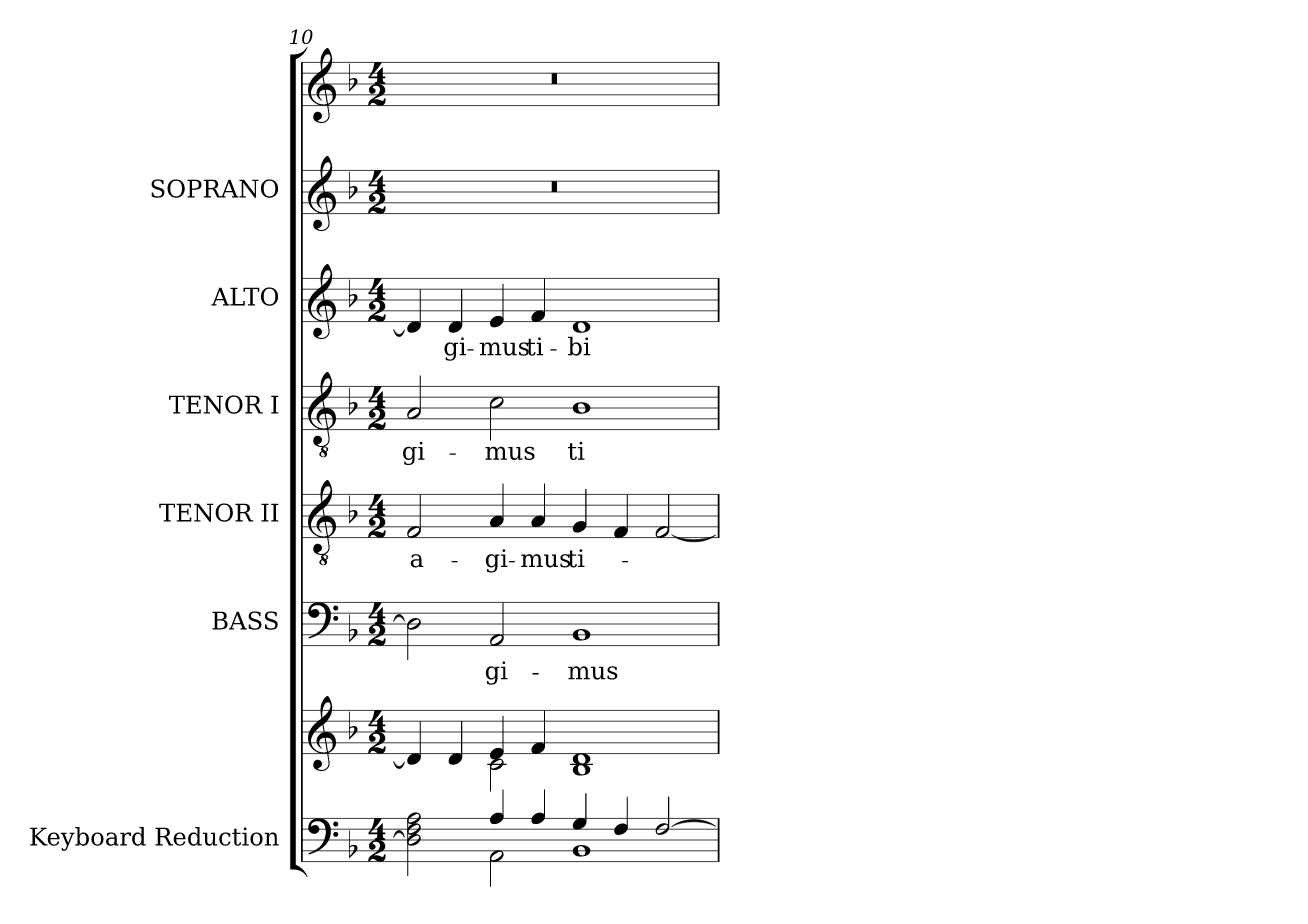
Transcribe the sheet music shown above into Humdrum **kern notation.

**kern	**kern	**kern	**text	**kern	**text	**kern	**text	**kern	**text	**kern	**kern
*part7	*part7	*part6	*part6	*part5	*part5	*part4	*part4	*part3	*part3	*part2	*part1
*staff8	*staff7	*staff6	*staff6	*staff5	*staff5	*staff4	*staff4	*staff3	*staff3	*staff2	*staff1
*I"Keyboard Reduction	*	*I"BASS	*	*I"TENOR II	*	*I"TENOR I	*	*I"ALTO	*	*I"SOPRANO	*
*I'Reduc.	*	*I'B.	*	*I'T. II	*	*I'T. I	*	*I'A.	*	*I'S.	*
*clefF4	*clefG2	*clefF4	*	*clefGv2	*	*clefGv2	*	*clefG2	*	*clefG2	*clefG2
*	*	*	*	*ITrd7c12	*	*ITrd7c12	*	*	*	*	*
*k[b-]	*k[b-]	*k[b-]	*	*k[b-]	*	*k[b-]	*	*k[b-]	*	*k[b-]	*k[b-]
*F:	*F:	*F:	*	*F:	*	*F:	*	*F:	*	*F:	*F:
*M4/2	*M4/2	*M4/2	*	*M4/2	*	*M4/2	*	*M4/2	*	*M4/2	*M4/2
=10	=10	=10	=10	=10	=10	=10	=10	=10	=10	=10	=10
*^	*^	*	*	*	*	*	*	*	*	*	*
!	!	!	!	!	!	!	!LO:LY:b:color=#000000	!	!	!	!	!	!
!	!	!	!	!	!	!	!	!	!LO:LY:b:color=#000000	!	!	!LO:N:vis=1	!LO:N:vis=1
2Di\] 2Fi 2Ai	2ryy	4di/]	2ryy	2Di\]	.	2FFi/	a-	2AAi/	-gi-	4di/]	.	0r	0r
!	!	!	!	!	!	!	!	!	!	!	!LO:LY:b:color=#000000	!	!
.	.	4di/	.	.	.	.	.	.	.	4di/	-gi-	.	.
!	!	!	!	!	!LO:LY:b:color=#000000	!	!	!	!	!	!	!	!
!	!	!	!	!	!	!	!LO:LY:b:color=#000000	!	!	!	!	!	!
!	!	!	!	!	!	!	!	!	!LO:LY:b:color=#000000	!	!	!	!
!	!	!	!	!	!	!	!	!	!	!	!LO:LY:b:color=#000000	!	!
4Ai/	2AAi\	4ei/	2ci\	2AAi/	-gi-	4AAi/	-gi-	2Ci\	-mus	4ei/	-mus	.	.
!	!	!	!	!	!	!	!LO:LY:b:color=#000000	!	!	!	!	!	!
!	!	!	!	!	!	!	!	!	!	!	!LO:LY:b:color=#000000	!	!
4Ai/	.	4fi/	.	.	.	4AAi/	-mus	.	.	4fi/	ti-	.	.
!	!	!	!	!	!LO:LY:b:color=#000000	!	!	!	!	!	!	!	!
!	!	!	!	!	!	!	!LO:LY:b:color=#000000	!	!	!	!	!	!
!	!	!	!	!	!	!	!	!	!LO:LY:b:color=#000000	!	!	!	!
!	!	!	!	!	!	!	!	!	!	!	!LO:LY:b:color=#000000	!	!
4Gi/	1BB-i	1di	1B-i	1BB-i	-mus	4GGi/	ti-	1BB-i	ti-	1di	-bi	.	.
4Fi/	.	.	.	.	.	4FFi/	.	.	.	.	.	.	.
[2Fi/	.	.	.	.	.	[2FFi/	.	.	.	.	.	.	.
*v	*v	*	*	*	*	*	*	*	*	*	*	*	*
*	*v	*v	*	*	*	*	*	*	*	*	*	*
=	=	=	=	=	=	=	=	=	=	=	=
*-	*-	*-	*-	*-	*-	*-	*-	*-	*-	*-	*-
